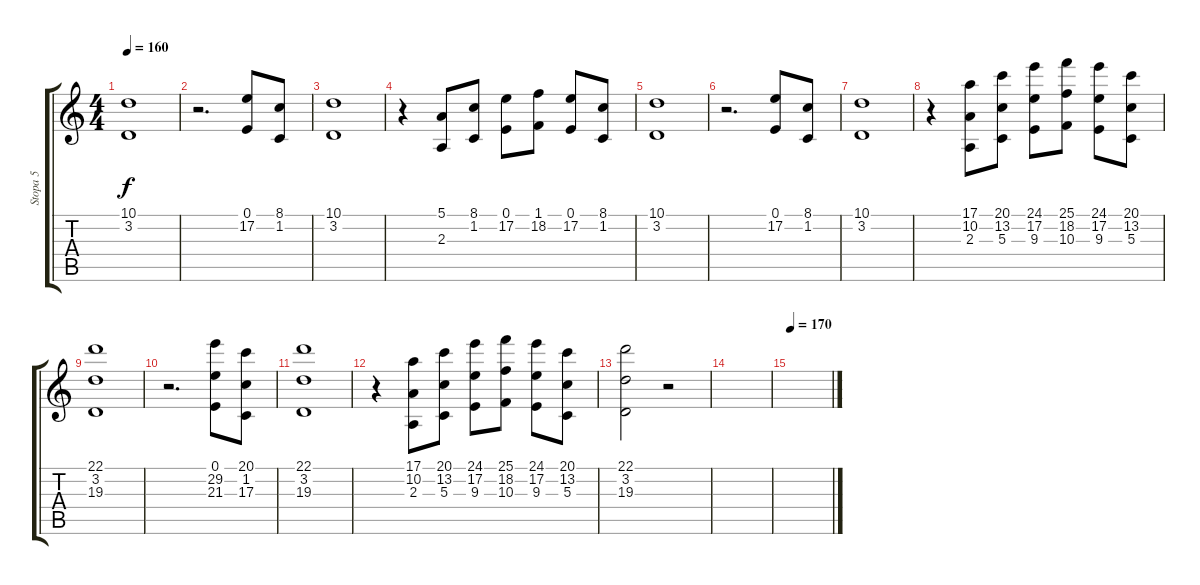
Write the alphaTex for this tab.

\track ("Stopa 5" "Stopa 5") {instrument stringensemble1}
\staff {score tabs}
\tuning (E4 B3 G3 D3 A2 E2) {hide}
\ts (4 4)
\tempo 160
\clef g2
\ks c
(10.1 3.2).1{dy f} |
r.2{d} (0.1 17.2).8 (8.1 1.2).8 |
(10.1 3.2).1 |
r.4 (5.1 2.3).8 (8.1 1.2).8 (0.1 17.2).8 (1.1 18.2).8 (0.1 17.2).8 (8.1 1.2).8 |
(10.1 3.2).1 |
r.2{d} (0.1 17.2).8 (8.1 1.2).8 |
(10.1 3.2).1 |
r.4 (17.1 10.2 2.3).8 (20.1 13.2 5.3).8 (24.1 17.2 9.3).8 (25.1 18.2 10.3).8 (24.1 17.2 9.3).8 (20.1 13.2 5.3).8 |
(22.1 3.2 19.3).1 |
r.2{d} (0.1 29.2 21.3).8 (20.1 1.2 17.3).8 |
(22.1 3.2 19.3).1 |
r.4 (17.1 10.2 2.3).8 (20.1 13.2 5.3).8 (24.1 17.2 9.3).8 (25.1 18.2 10.3).8 (24.1 17.2 9.3).8 (20.1 13.2 5.3).8 |
(22.1 3.2 19.3).2 r.2 |
|
\tempo 170
